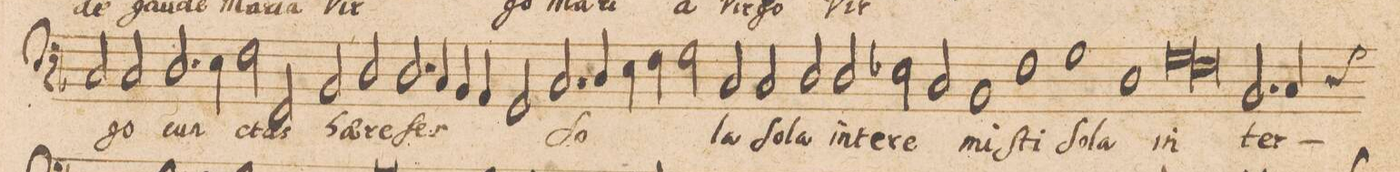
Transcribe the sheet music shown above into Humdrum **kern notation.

**kern	**text
*I"BASSVS.	*
*clefF4	*
*k[b-]	*
*met(C|)	*
*M2/1	*
2C/	.
2C/	-go
2.D/	cun-
4Eny\	.
=17-	=17-
2F\	.
2FF/	-ctas
2BB-/	hae-
2D/	-re-
=18-	=18-
2.D/	-ſes
4C/	.
4BB-/	.
4AA/	.
2GG/	.
=19-	=19-
2.C/	ſo-
4D/	.
4E\	.
4F\	.
2G\	.
=20-	=20-
2C/	-la
2C/	ſo-
2D/	-la
2D/	in-
=21-	=21-
2E-X\	-ter-
2C/	-e-
1BB-	-mi-
=22-	=22-
1F	-ſti
1G	ſo-
=23-	=23-
1D	-la
*lig	*
1G	in-
=24-	=24-
1F	.
*Xlig	*
2.BB-/	-ter-
*custos:D	*
4C/	.
=25-	=25-
*-	*-
